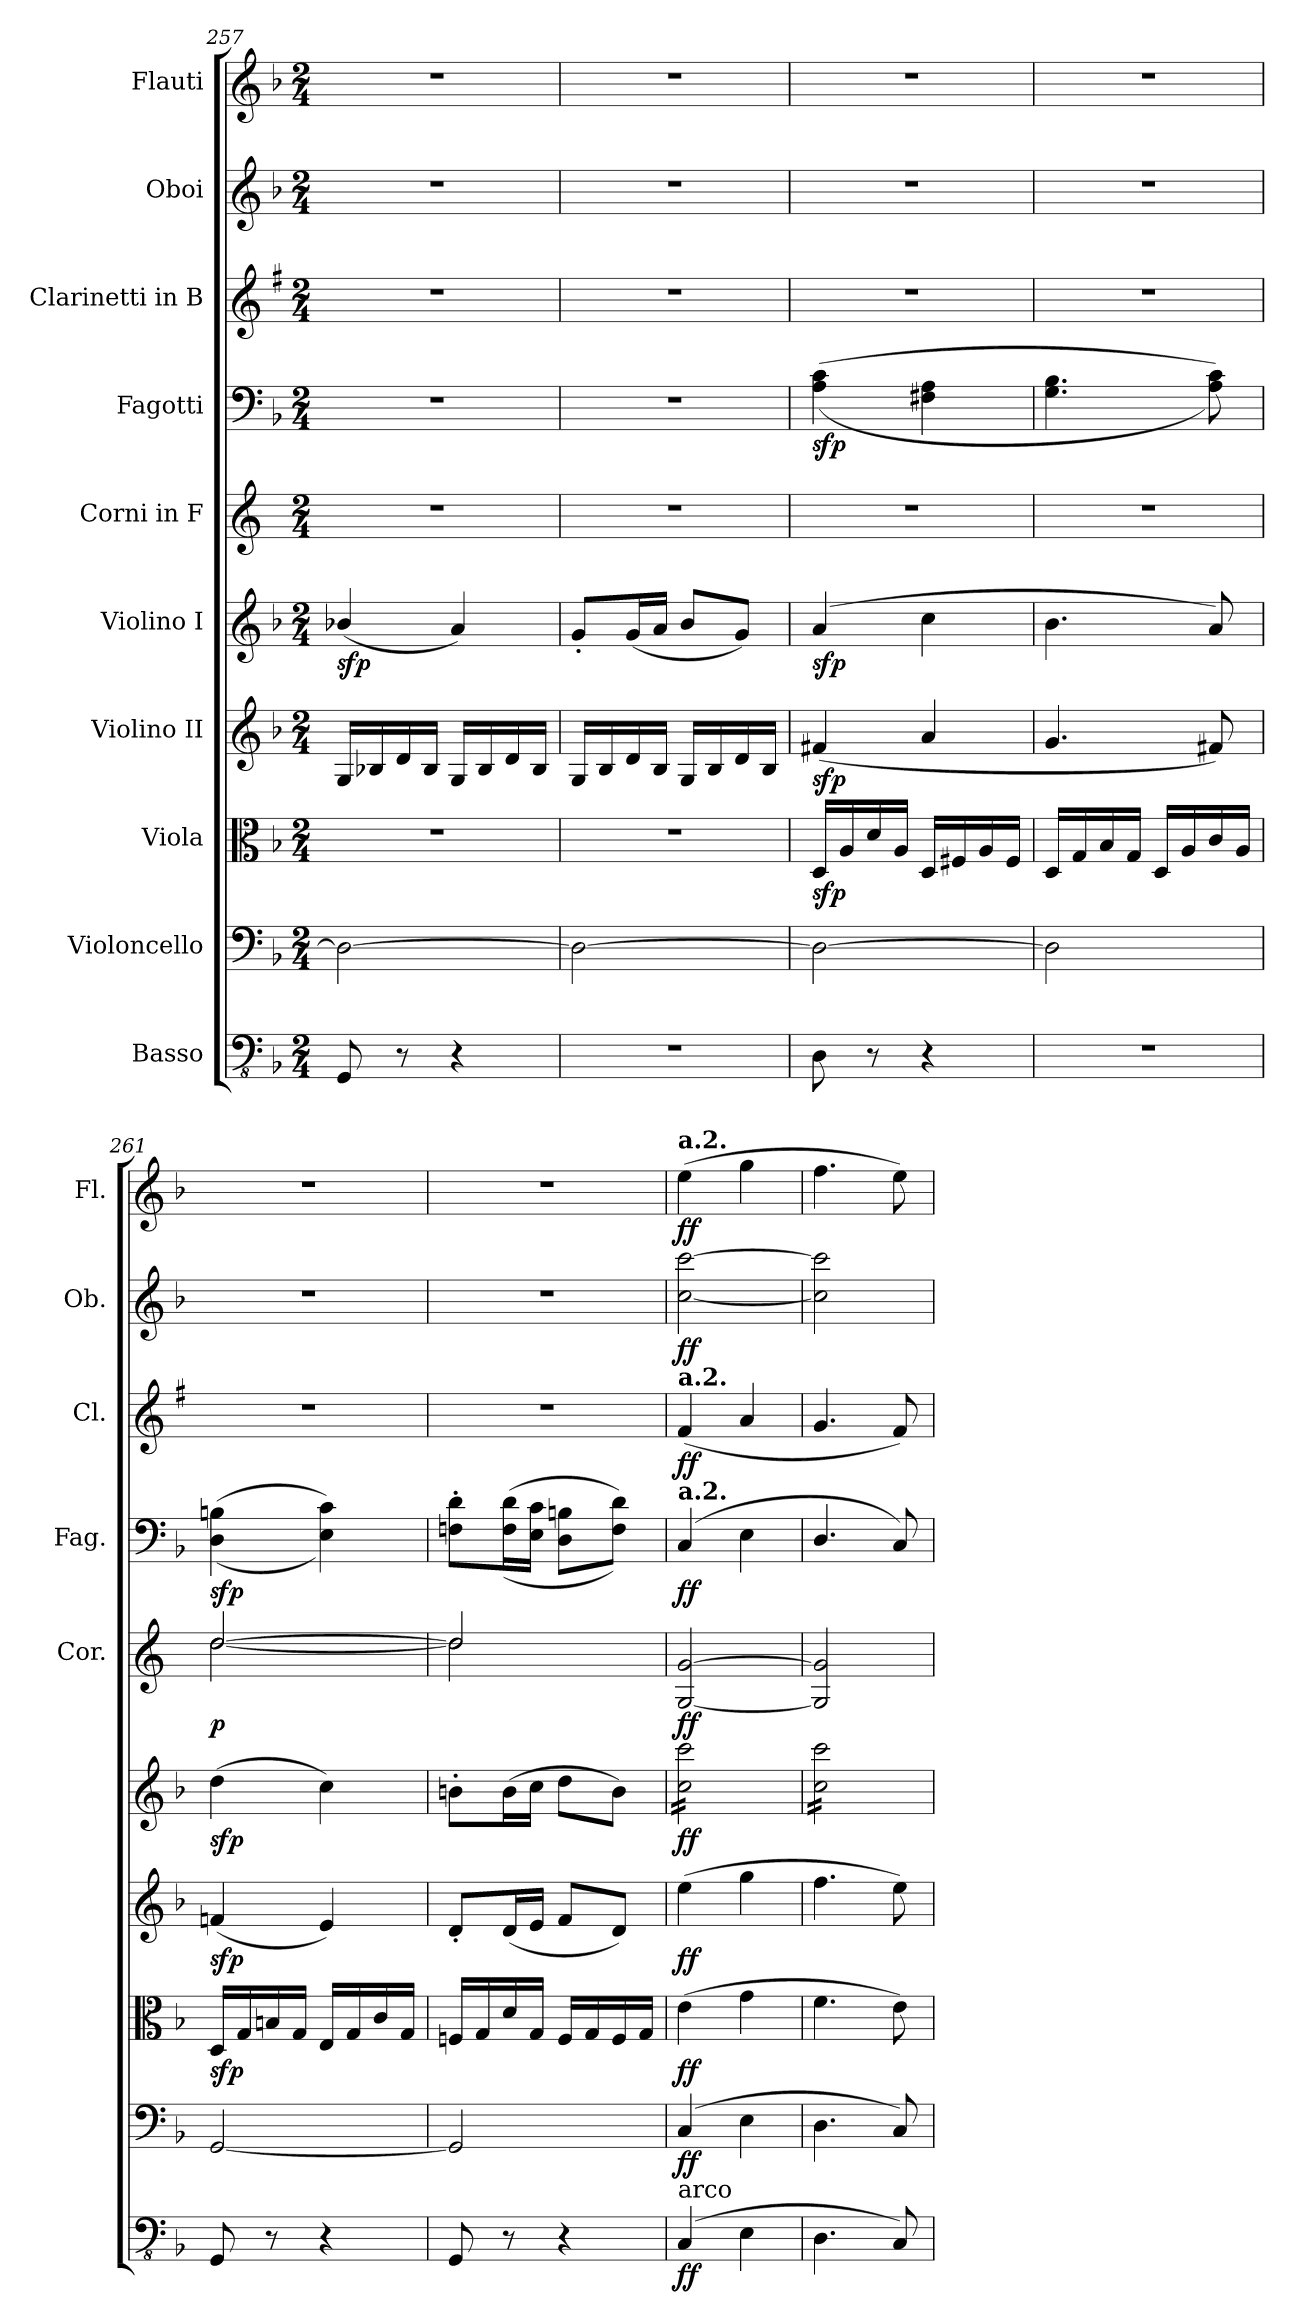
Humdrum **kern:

**kern	**dynam	**kern	**dynam	**kern	**dynam	**kern	**dynam	**kern	**dynam	**kern	**dynam	**kern	**dynam	**kern	**dynam	**kern	**dynam	**kern	**dynam
*part10	*part10	*part9	*part9	*part8	*part8	*part7	*part7	*part6	*part6	*part5	*part5	*part4	*part4	*part3	*part3	*part2	*part2	*part1	*part1
*staff10	*staff10	*staff9	*staff9	*staff8	*staff8	*staff7	*staff7	*staff6	*staff6	*staff5	*staff5	*staff4	*staff4	*staff3	*staff3	*staff2	*staff2	*staff1	*staff1
*I"Basso	*	*I"Violoncello	*	*I"Viola	*	*I"Violino II	*	*I"Violino I	*	*I"Corni in F	*	*I"Fagotti	*	*I"Clarinetti in B	*	*I"Oboi	*	*I"Flauti	*
*	*	*	*	*	*	*	*	*	*	*I'Cor.	*	*I'Fag.	*	*I'Cl.	*	*I'Ob.	*	*I'Fl.	*
*clefFv4	*	*clefF4	*	*clefC3	*	*clefG2	*	*clefG2	*	*clefG2	*	*clefF4	*	*clefG2	*	*clefG2	*	*clefG2	*
*	*	*	*	*	*	*	*	*	*	*ITrd4c7	*	*	*	*ITrd1c2	*	*	*	*	*
*k[b-]	*	*k[b-]	*	*k[b-]	*	*k[b-]	*	*k[b-]	*	*k[b-]	*	*k[b-]	*	*k[b-]	*	*k[b-]	*	*k[b-]	*
*M2/4	*	*M2/4	*	*M2/4	*	*M2/4	*	*M2/4	*	*M2/4	*	*M2/4	*	*M2/4	*	*M2/4	*	*M2/4	*
=257	=257	=257	=257	=257	=257	=257	=257	=257	=257	=257	=257	=257	=257	=257	=257	=257	=257	=257	=257
!	!	!	!	!	!	!	!	!	!LO:DY:b	!	!	!	!	!	!	!	!	!	!
8GGG/	.	2D\_	.	2r	.	16G/LL	.	(4b-X/	sfp	2r	.	2r	.	2r	.	2r	.	2r	.
.	.	.	.	.	.	16B-X/	.	.	.	.	.	.	.	.	.	.	.	.	.
8r	.	.	.	.	.	16d/	.	.	.	.	.	.	.	.	.	.	.	.	.
.	.	.	.	.	.	16B-/JJ	.	.	.	.	.	.	.	.	.	.	.	.	.
4r	.	.	.	.	.	16G/LL	.	4a/)	.	.	.	.	.	.	.	.	.	.	.
.	.	.	.	.	.	16B-/	.	.	.	.	.	.	.	.	.	.	.	.	.
.	.	.	.	.	.	16d/	.	.	.	.	.	.	.	.	.	.	.	.	.
.	.	.	.	.	.	16B-/JJ	.	.	.	.	.	.	.	.	.	.	.	.	.
!!LO:LB:g=z
=258	=258	=258	=258	=258	=258	=258	=258	=258	=258	=258	=258	=258	=258	=258	=258	=258	=258	=258	=258
2r	.	2D\_	.	2r	.	16G/LL	.	8g'/L	.	2r	.	2r	.	2r	.	2r	.	2r	.
.	.	.	.	.	.	16B-/	.	.	.	.	.	.	.	.	.	.	.	.	.
.	.	.	.	.	.	16d/	.	(16g/L	.	.	.	.	.	.	.	.	.	.	.
.	.	.	.	.	.	16B-/JJ	.	16a/JJ	.	.	.	.	.	.	.	.	.	.	.
.	.	.	.	.	.	16G/LL	.	8b-/L	.	.	.	.	.	.	.	.	.	.	.
.	.	.	.	.	.	16B-/	.	.	.	.	.	.	.	.	.	.	.	.	.
.	.	.	.	.	.	16d/	.	8g/J)	.	.	.	.	.	.	.	.	.	.	.
.	.	.	.	.	.	16B-/JJ	.	.	.	.	.	.	.	.	.	.	.	.	.
=259	=259	=259	=259	=259	=259	=259	=259	=259	=259	=259	=259	=259	=259	=259	=259	=259	=259	=259	=259
!	!	!	!	!	!LO:DY:b	!	!LO:DY:b	!	!LO:DY:b	!	!	!	!LO:DY:b	!	!	!	!	!	!
8DD\	.	2D\_	.	16D/LL	sfp	(4f#X/	sfp	(4a/	sfp	2r	.	((4A\ 4c\	sfp	2r	.	2r	.	2r	.
.	.	.	.	16A/	.	.	.	.	.	.	.	.	.	.	.	.	.	.	.
8r	.	.	.	16d/	.	.	.	.	.	.	.	.	.	.	.	.	.	.	.
.	.	.	.	16A/JJ	.	.	.	.	.	.	.	.	.	.	.	.	.	.	.
4r	.	.	.	16D/LL	.	4a/	.	4cc\	.	.	.	4F#X\ 4A\	.	.	.	.	.	.	.
.	.	.	.	16F#X/	.	.	.	.	.	.	.	.	.	.	.	.	.	.	.
.	.	.	.	16A/	.	.	.	.	.	.	.	.	.	.	.	.	.	.	.
.	.	.	.	16F#/JJ	.	.	.	.	.	.	.	.	.	.	.	.	.	.	.
=260	=260	=260	=260	=260	=260	=260	=260	=260	=260	=260	=260	=260	=260	=260	=260	=260	=260	=260	=260
2r	.	2D\]	.	16D/LL	.	4.g/	.	4.b-\	.	2r	.	4.G\ 4.B-\	.	2r	.	2r	.	2r	.
.	.	.	.	16G/	.	.	.	.	.	.	.	.	.	.	.	.	.	.	.
.	.	.	.	16B-/	.	.	.	.	.	.	.	.	.	.	.	.	.	.	.
.	.	.	.	16G/JJ	.	.	.	.	.	.	.	.	.	.	.	.	.	.	.
.	.	.	.	16D/LL	.	.	.	.	.	.	.	.	.	.	.	.	.	.	.
.	.	.	.	16A/	.	.	.	.	.	.	.	.	.	.	.	.	.	.	.
.	.	.	.	16c/	.	8f#X/)	.	8a/)	.	.	.	8A\ 8c\))	.	.	.	.	.	.	.
.	.	.	.	16A/JJ	.	.	.	.	.	.	.	.	.	.	.	.	.	.	.
=261	=261	=261	=261	=261	=261	=261	=261	=261	=261	=261	=261	=261	=261	=261	=261	=261	=261	=261	=261
*	*	*	*	*	*	*	*	*	*	*^	*	*	*	*	*	*	*	*	*
!	!	!	!	!	!LO:DY:b	!	!LO:DY:b	!	!LO:DY:b	!	!	!LO:DY:b	!	!LO:DY:b	!	!	!	!	!	!
8GGG/	.	[2GG/	.	16D/LL	sfp	(4fn/	sfp	(4dd\	sfp	[2g/	[2g\	p	((4D\ 4Bn\	sfp	2r	.	2r	.	2r	.
.	.	.	.	16G/	.	.	.	.	.	.	.	.	.	.	.	.	.	.	.	.
8r	.	.	.	16Bn/	.	.	.	.	.	.	.	.	.	.	.	.	.	.	.	.
.	.	.	.	16G/JJ	.	.	.	.	.	.	.	.	.	.	.	.	.	.	.	.
4r	.	.	.	16E/LL	.	4e/)	.	4cc\)	.	.	.	.	4E\ 4c\))	.	.	.	.	.	.	.
.	.	.	.	16G/	.	.	.	.	.	.	.	.	.	.	.	.	.	.	.	.
.	.	.	.	16c/	.	.	.	.	.	.	.	.	.	.	.	.	.	.	.	.
.	.	.	.	16G/JJ	.	.	.	.	.	.	.	.	.	.	.	.	.	.	.	.
=262	=262	=262	=262	=262	=262	=262	=262	=262	=262	=262	=262	=262	=262	=262	=262	=262	=262	=262	=262	=262
8GGG/	.	2GG/]	.	16Fn/LL	.	8d'/L	.	8bn'\L	.	2g/]	2g\]	.	8Fn\' 8d\'L	.	2r	.	2r	.	2r	.
.	.	.	.	16G/	.	.	.	.	.	.	.	.	.	.	.	.	.	.	.	.
8r	.	.	.	16d/	.	(16d/L	.	(16b\L	.	.	.	.	((16F\ 16d\L	.	.	.	.	.	.	.
.	.	.	.	16G/JJ	.	16e/JJ	.	16cc\JJ	.	.	.	.	16E\ 16c\JJ	.	.	.	.	.	.	.
4r	.	.	.	16F/LL	.	8f/L	.	8dd\L	.	.	.	.	8D\ 8Bn\L	.	.	.	.	.	.	.
.	.	.	.	16G/	.	.	.	.	.	.	.	.	.	.	.	.	.	.	.	.
.	.	.	.	16F/	.	8d/J)	.	8b\J)	.	.	.	.	8F\ 8d\J))	.	.	.	.	.	.	.
.	.	.	.	16G/JJ	.	.	.	.	.	.	.	.	.	.	.	.	.	.	.	.
*	*	*	*	*	*	*	*	*	*	*v	*v	*	*	*	*	*	*	*	*	*
=263	=263	=263	=263	=263	=263	=263	=263	=263	=263	=263	=263	=263	=263	=263	=263	=263	=263	=263	=263
!	!	!	!	!	!	!	!	!	!	!	!	!	!	!	!	!	!	!LO:TX:a:B:t=a.2.	!
!	!	!	!	!	!	!	!	!	!	!	!	!	!	!LO:TX:a:B:t=a.2.	!	!	!	!	!
!	!	!	!	!	!	!	!	!	!	!	!	!LO:TX:a:B:t=a.2.	!	!	!	!	!	!	!
!LO:TX:a:t=arco	!	!	!	!	!	!	!	!	!	!	!	!	!	!	!	!	!	!	!
!	!LO:DY:b	!	!LO:DY:b	!	!LO:DY:b	!	!LO:DY:b	!	!LO:DY:b	!	!LO:DY:b	!	!LO:DY:b	!	!LO:DY:b	!	!LO:DY:b	!	!LO:DY:b
*	*	*	*	*	*	*	*	*tremolo	*	*	*	*	*	*	*	*	*	*	*
(4CC/	ff	(4C/	ff	(4e\	ff	(4ee\	ff	16cc\ 16ccc\LL	ff	[2C/ [2c/	ff	(4C/	ff	(4e/	ff	[2cc\ [2ccc\	ff	(4ee\	ff
.	.	.	.	.	.	.	.	16cc\ 16ccc\	.	.	.	.	.	.	.	.	.	.	.
.	.	.	.	.	.	.	.	16cc\ 16ccc\	.	.	.	.	.	.	.	.	.	.	.
.	.	.	.	.	.	.	.	16cc\ 16ccc\	.	.	.	.	.	.	.	.	.	.	.
4EE\	.	4E\	.	4g\	.	4gg\	.	16cc\ 16ccc\	.	.	.	4E\	.	4g/	.	.	.	4gg\	.
.	.	.	.	.	.	.	.	16cc\ 16ccc\	.	.	.	.	.	.	.	.	.	.	.
.	.	.	.	.	.	.	.	16cc\ 16ccc\	.	.	.	.	.	.	.	.	.	.	.
.	.	.	.	.	.	.	.	16cc\ 16ccc\JJ	.	.	.	.	.	.	.	.	.	.	.
=264	=264	=264	=264	=264	=264	=264	=264	=264	=264	=264	=264	=264	=264	=264	=264	=264	=264	=264	=264
4.DD\	.	4.D\	.	4.f\	.	4.ff\	.	16cc\ 16ccc\LL	.	2C/] 2c/]	.	4.D/	.	4.f/	.	2cc\] 2ccc\]	.	4.ff\	.
.	.	.	.	.	.	.	.	16cc\ 16ccc\	.	.	.	.	.	.	.	.	.	.	.
.	.	.	.	.	.	.	.	16cc\ 16ccc\	.	.	.	.	.	.	.	.	.	.	.
.	.	.	.	.	.	.	.	16cc\ 16ccc\	.	.	.	.	.	.	.	.	.	.	.
.	.	.	.	.	.	.	.	16cc\ 16ccc\	.	.	.	.	.	.	.	.	.	.	.
.	.	.	.	.	.	.	.	16cc\ 16ccc\	.	.	.	.	.	.	.	.	.	.	.
8CC/)	.	8C/)	.	8e\)	.	8ee\)	.	16cc\ 16ccc\	.	.	.	8C/)	.	8e/)	.	.	.	8ee\)	.
.	.	.	.	.	.	.	.	16cc\ 16ccc\JJ	.	.	.	.	.	.	.	.	.	.	.
*	*	*	*	*	*	*	*	*Xtremolo	*	*	*	*	*	*	*	*	*	*	*
=	=	=	=	=	=	=	=	=	=	=	=	=	=	=	=	=	=	=	=
*-	*-	*-	*-	*-	*-	*-	*-	*-	*-	*-	*-	*-	*-	*-	*-	*-	*-	*-	*-
